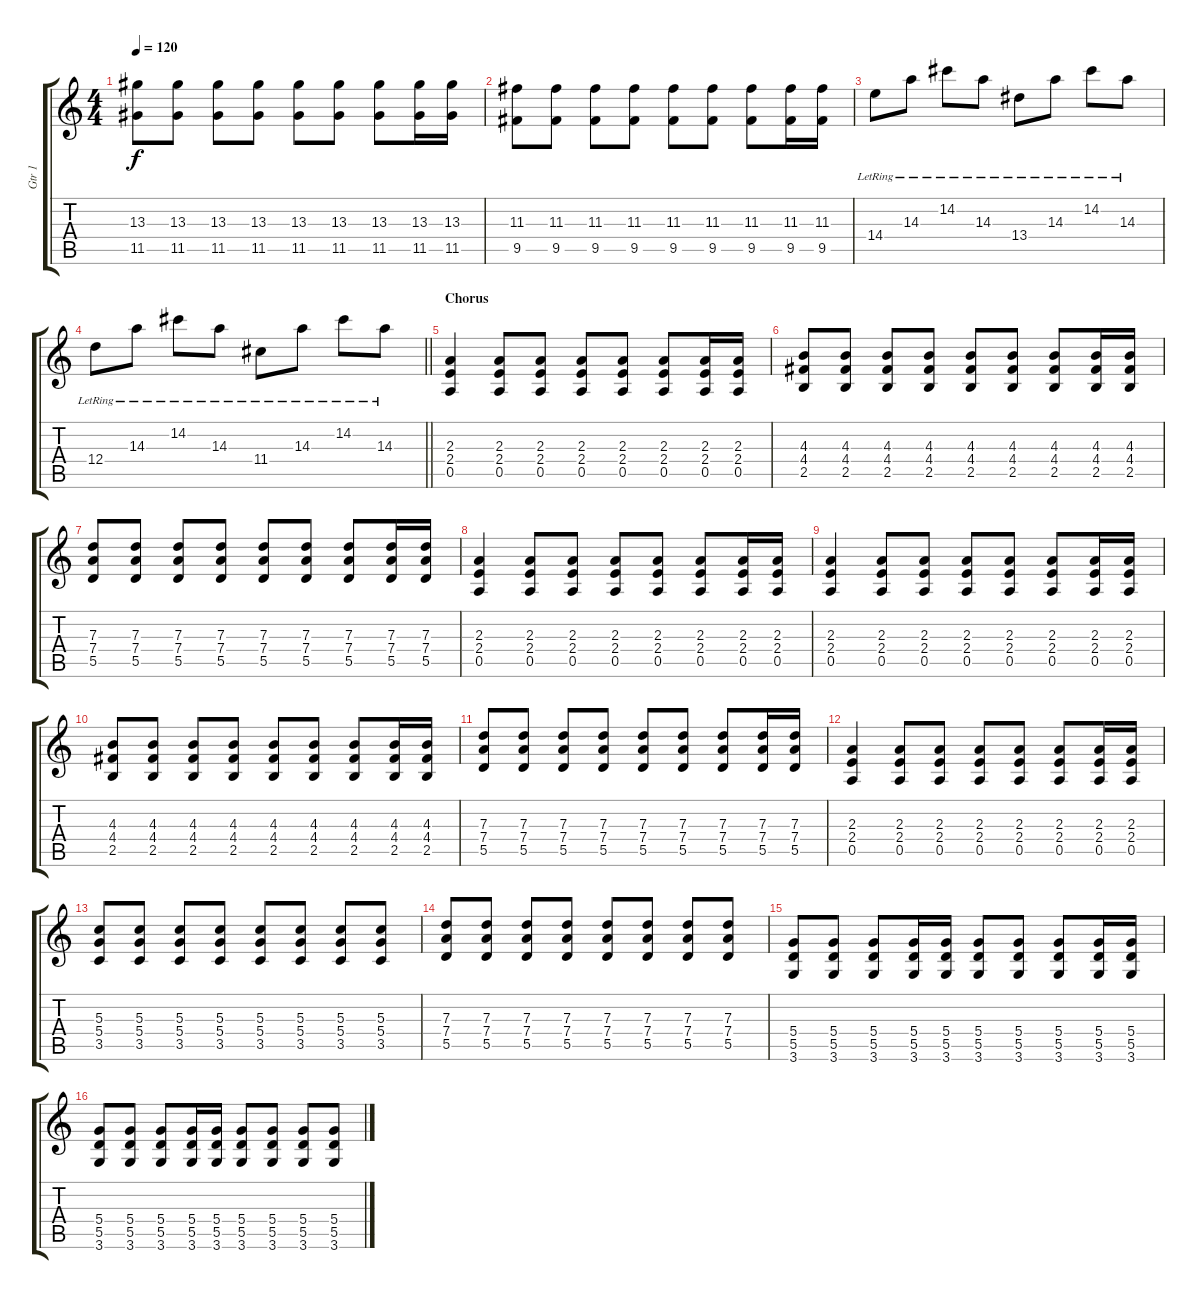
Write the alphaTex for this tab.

\track ("Gtr 1" "Gtr 1") {instrument overdrivenguitar}
\staff {score tabs}
\tuning (E4 B3 G3 D3 A2 E2) {hide}
\ts (4 4)
\tempo 120
\clef g2
\ks c
(13.3 11.5).8{dy f} (13.3 11.5).8 (13.3 11.5).8 (13.3 11.5).8 (13.3 11.5).8 (13.3 11.5).8 (13.3 11.5).8 (13.3 11.5).16 (13.3 11.5).16 |
(11.3 9.5).8 (11.3 9.5).8 (11.3 9.5).8 (11.3 9.5).8 (11.3 9.5).8 (11.3 9.5).8 (11.3 9.5).8 (11.3 9.5).16 (11.3 9.5).16 |
14.4{lr}.8 14.3{lr}.8 14.2{lr}.8 14.3{lr}.8 13.4{lr}.8 14.3{lr}.8 14.2{lr}.8 14.3{lr}.8 |
\barLineRight lightlight
12.4{lr}.8 14.3{lr}.8 14.2{lr}.8 14.3{lr}.8 11.4{lr}.8 14.3{lr}.8 14.2{lr}.8 14.3{lr}.8 |
\section ("" "Chorus")
(2.3 2.4 0.5).4 (2.3 2.4 0.5).8 (2.3 2.4 0.5).8 (2.3 2.4 0.5).8 (2.3 2.4 0.5).8 (2.3 2.4 0.5).8 (2.3 2.4 0.5).16 (2.3 2.4 0.5).16 |
(4.3 4.4 2.5).8 (4.3 4.4 2.5).8 (4.3 4.4 2.5).8 (4.3 4.4 2.5).8 (4.3 4.4 2.5).8 (4.3 4.4 2.5).8 (4.3 4.4 2.5).8 (4.3 4.4 2.5).16 (4.3 4.4 2.5).16 |
(7.3 7.4 5.5).8 (7.3 7.4 5.5).8 (7.3 7.4 5.5).8 (7.3 7.4 5.5).8 (7.3 7.4 5.5).8 (7.3 7.4 5.5).8 (7.3 7.4 5.5).8 (7.3 7.4 5.5).16 (7.3 7.4 5.5).16 |
(2.3 2.4 0.5).4 (2.3 2.4 0.5).8 (2.3 2.4 0.5).8 (2.3 2.4 0.5).8 (2.3 2.4 0.5).8 (2.3 2.4 0.5).8 (2.3 2.4 0.5).16 (2.3 2.4 0.5).16 |
(2.3 2.4 0.5).4 (2.3 2.4 0.5).8 (2.3 2.4 0.5).8 (2.3 2.4 0.5).8 (2.3 2.4 0.5).8 (2.3 2.4 0.5).8 (2.3 2.4 0.5).16 (2.3 2.4 0.5).16 |
(4.3 4.4 2.5).8 (4.3 4.4 2.5).8 (4.3 4.4 2.5).8 (4.3 4.4 2.5).8 (4.3 4.4 2.5).8 (4.3 4.4 2.5).8 (4.3 4.4 2.5).8 (4.3 4.4 2.5).16 (4.3 4.4 2.5).16 |
(7.3 7.4 5.5).8 (7.3 7.4 5.5).8 (7.3 7.4 5.5).8 (7.3 7.4 5.5).8 (7.3 7.4 5.5).8 (7.3 7.4 5.5).8 (7.3 7.4 5.5).8 (7.3 7.4 5.5).16 (7.3 7.4 5.5).16 |
(2.3 2.4 0.5).4 (2.3 2.4 0.5).8 (2.3 2.4 0.5).8 (2.3 2.4 0.5).8 (2.3 2.4 0.5).8 (2.3 2.4 0.5).8 (2.3 2.4 0.5).16 (2.3 2.4 0.5).16 |
(5.3 5.4 3.5).8 (5.3 5.4 3.5).8 (5.3 5.4 3.5).8 (5.3 5.4 3.5).8 (5.3 5.4 3.5).8 (5.3 5.4 3.5).8 (5.3 5.4 3.5).8 (5.3 5.4 3.5).8 |
(7.3 7.4 5.5).8 (7.3 7.4 5.5).8 (7.3 7.4 5.5).8 (7.3 7.4 5.5).8 (7.3 7.4 5.5).8 (7.3 7.4 5.5).8 (7.3 7.4 5.5).8 (7.3 7.4 5.5).8 |
(5.4 5.5 3.6).8 (5.4 5.5 3.6).8 (5.4 5.5 3.6).8 (5.4 5.5 3.6).16 (5.4 5.5 3.6).16 (5.4 5.5 3.6).8 (5.4 5.5 3.6).8 (5.4 5.5 3.6).8 (5.4 5.5 3.6).16 (5.4 5.5 3.6).16 |
(5.4 5.5 3.6).8 (5.4 5.5 3.6).8 (5.4 5.5 3.6).8 (5.4 5.5 3.6).16 (5.4 5.5 3.6).16 (5.4 5.5 3.6).8 (5.4 5.5 3.6).8 (5.4 5.5 3.6).8 (5.4 5.5 3.6).8
